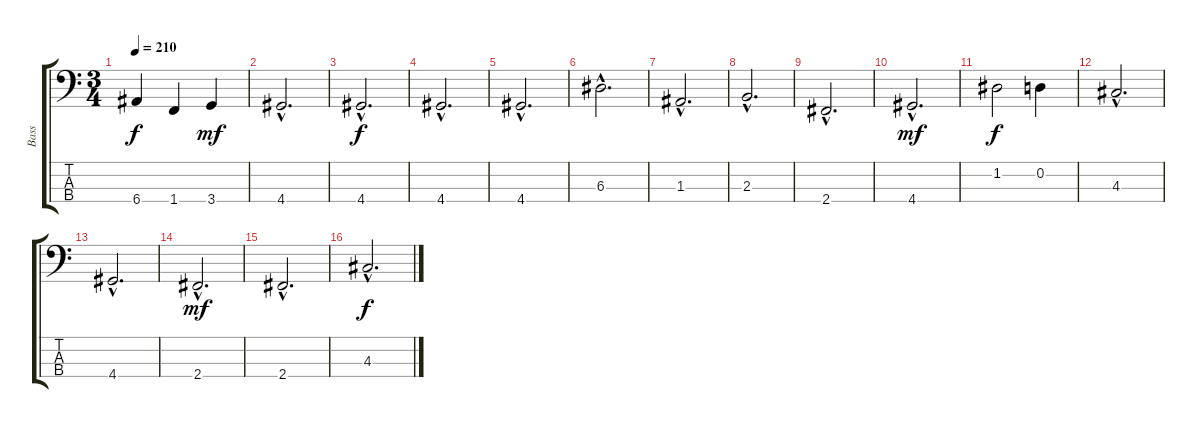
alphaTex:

\track ("Bass" "Bass") {instrument acousticbass}
\staff {score tabs}
\tuning (G2 D2 A1 E1) {hide}
\ts (3 4)
\tempo 210
\clef f4
\ks c
6.4.4{dy f} 1.4.4 3.4.4{dy mf} |
4.4{hac}.2{d} |
4.4{hac}.2{d dy f} |
4.4{hac}.2{d} |
4.4{hac}.2{d} |
6.3{hac}.2{d} |
1.3{hac}.2{d} |
2.3{hac}.2{d} |
2.4{hac}.2{d} |
4.4{hac}.2{d dy mf} |
1.2.2{dy f} 0.2.4 |
4.3{hac}.2{d} |
4.4{hac}.2{d} |
2.4{hac}.2{d dy mf} |
2.4{hac}.2{d} |
4.3{hac}.2{d dy f}
